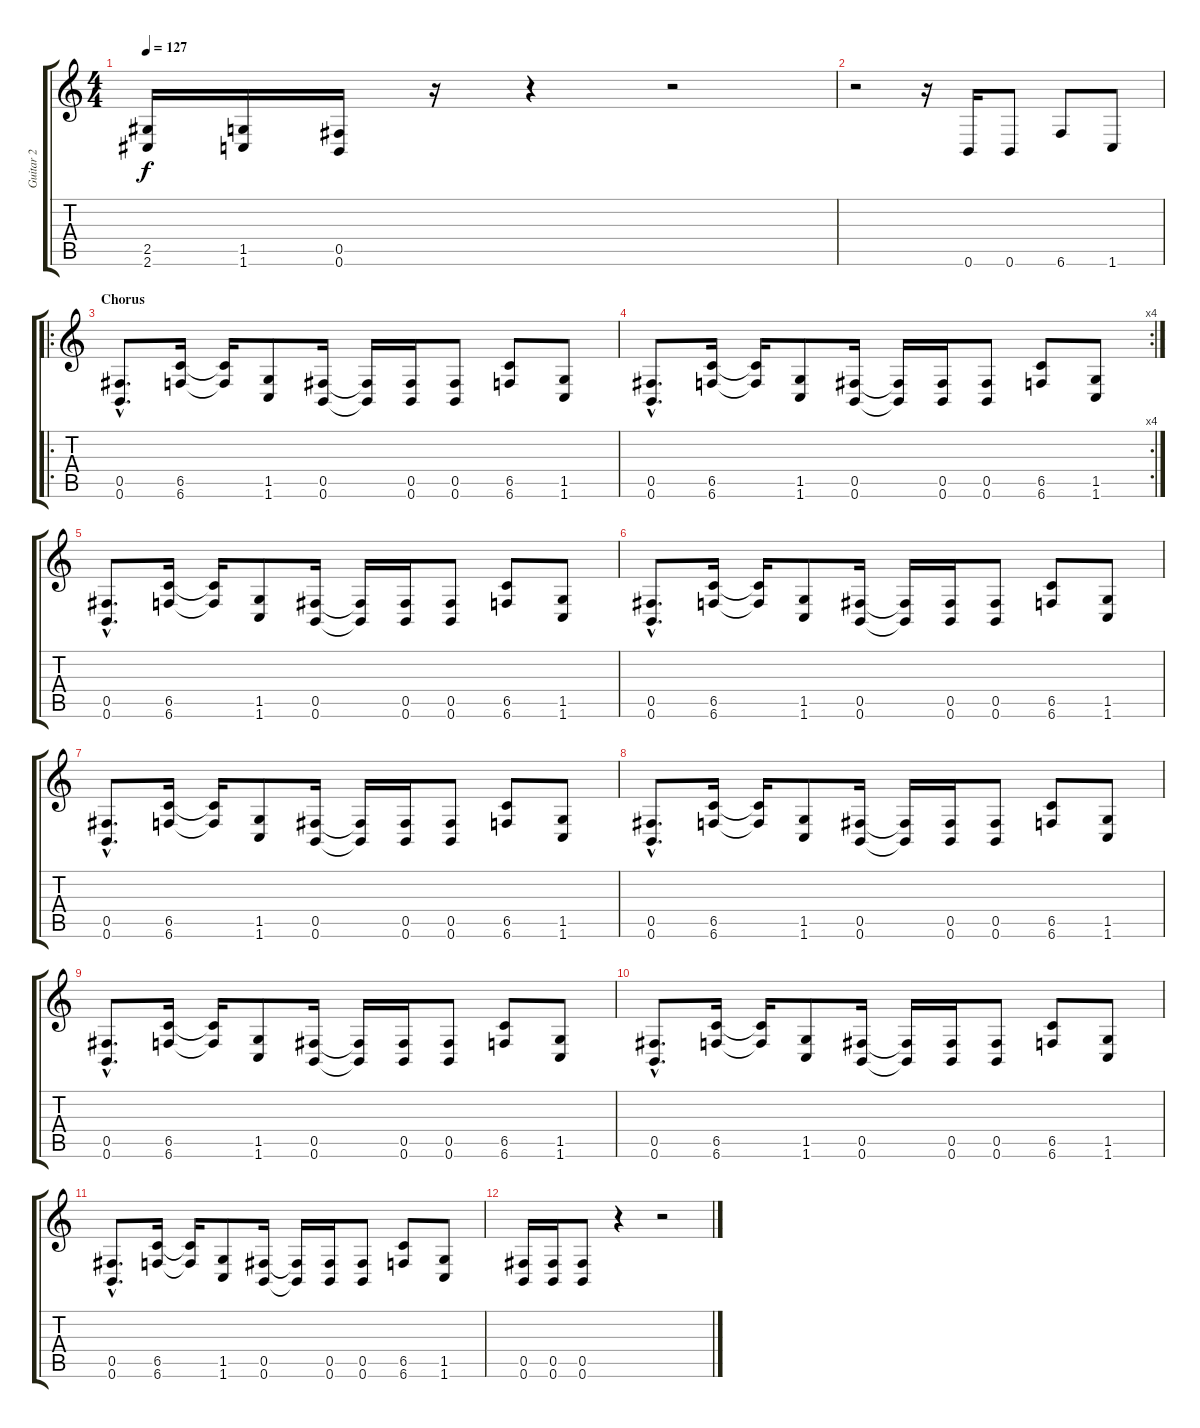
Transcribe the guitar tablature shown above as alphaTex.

\track ("Guitar 2" "Guitar 2") {instrument distortionguitar}
\staff {score tabs}
\tuning (Db4 Ab3 E3 B2 Gb2 B1) {hide}
\ts (4 4)
\tempo 127
\clef g2
\ks c
(2.5 2.6).16{dy f} (1.5 1.6).16 (0.5 0.6).16 r.16 r.4 r.2 |
r.2 r.16 0.6.16 0.6.8 6.6.8 1.6.8 |
\ro
\section ("" "Chorus")
(0.5{hac} 0.6{hac}).8{d} (6.5 6.6).16 (6.5{t} 6.6{t}).16 (1.5 1.6).8 (0.5 0.6).16 (0.5{t} 0.6{t}).16 (0.5 0.6).16 (0.5 0.6).8 (6.5 6.6).8 (1.5 1.6).8 |
\rc 4
(0.5{hac} 0.6{hac}).8{d} (6.5 6.6).16 (6.5{t} 6.6{t}).16 (1.5 1.6).8 (0.5 0.6).16 (0.5{t} 0.6{t}).16 (0.5 0.6).16 (0.5 0.6).8 (6.5 6.6).8 (1.5 1.6).8 |
(0.5{hac} 0.6{hac}).8{d} (6.5 6.6).16 (6.5{t} 6.6{t}).16 (1.5 1.6).8 (0.5 0.6).16 (0.5{t} 0.6{t}).16 (0.5 0.6).16 (0.5 0.6).8 (6.5 6.6).8 (1.5 1.6).8 |
(0.5{hac} 0.6{hac}).8{d} (6.5 6.6).16 (6.5{t} 6.6{t}).16 (1.5 1.6).8 (0.5 0.6).16 (0.5{t} 0.6{t}).16 (0.5 0.6).16 (0.5 0.6).8 (6.5 6.6).8 (1.5 1.6).8 |
(0.5{hac} 0.6{hac}).8{d} (6.5 6.6).16 (6.5{t} 6.6{t}).16 (1.5 1.6).8 (0.5 0.6).16 (0.5{t} 0.6{t}).16 (0.5 0.6).16 (0.5 0.6).8 (6.5 6.6).8 (1.5 1.6).8 |
(0.5{hac} 0.6{hac}).8{d} (6.5 6.6).16 (6.5{t} 6.6{t}).16 (1.5 1.6).8 (0.5 0.6).16 (0.5{t} 0.6{t}).16 (0.5 0.6).16 (0.5 0.6).8 (6.5 6.6).8 (1.5 1.6).8 |
(0.5{hac} 0.6{hac}).8{d} (6.5 6.6).16 (6.5{t} 6.6{t}).16 (1.5 1.6).8 (0.5 0.6).16 (0.5{t} 0.6{t}).16 (0.5 0.6).16 (0.5 0.6).8 (6.5 6.6).8 (1.5 1.6).8 |
(0.5{hac} 0.6{hac}).8{d} (6.5 6.6).16 (6.5{t} 6.6{t}).16 (1.5 1.6).8 (0.5 0.6).16 (0.5{t} 0.6{t}).16 (0.5 0.6).16 (0.5 0.6).8 (6.5 6.6).8 (1.5 1.6).8 |
(0.5{hac} 0.6{hac}).8{d} (6.5 6.6).16 (6.5{t} 6.6{t}).16 (1.5 1.6).8 (0.5 0.6).16 (0.5{t} 0.6{t}).16 (0.5 0.6).16 (0.5 0.6).8 (6.5 6.6).8 (1.5 1.6).8 |
(0.5 0.6).16 (0.5 0.6).16 (0.5 0.6).8 r.4 r.2
